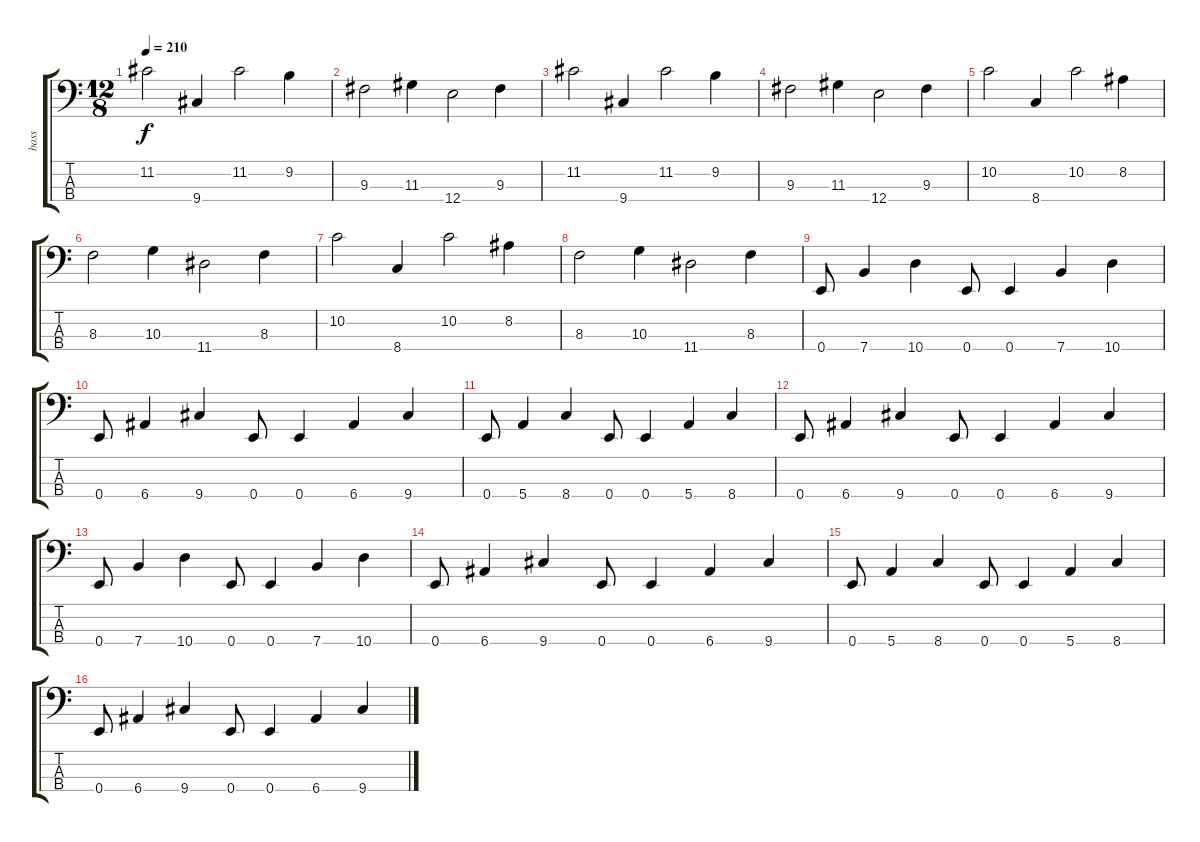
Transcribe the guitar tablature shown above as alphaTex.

\track ("bass" "bass") {instrument electricbassfinger}
\staff {score tabs}
\tuning (G2 D2 A1 E1) {hide}
\ts (12 8)
\tempo 210
\clef f4
\ks c
11.2.2{dy f} 9.4.4 11.2.2 9.2.4 |
9.3.2 11.3.4 12.4.2 9.3.4 |
11.2.2 9.4.4 11.2.2 9.2.4 |
9.3.2 11.3.4 12.4.2 9.3.4 |
10.2.2 8.4.4 10.2.2 8.2.4 |
8.3.2 10.3.4 11.4.2 8.3.4 |
10.2.2 8.4.4 10.2.2 8.2.4 |
8.3.2 10.3.4 11.4.2 8.3.4 |
0.4.8 7.4.4 10.4.4 0.4.8 0.4.4 7.4.4 10.4.4 |
0.4.8 6.4.4 9.4.4 0.4.8 0.4.4 6.4.4 9.4.4 |
0.4.8 5.4.4 8.4.4 0.4.8 0.4.4 5.4.4 8.4.4 |
0.4.8 6.4.4 9.4.4 0.4.8 0.4.4 6.4.4 9.4.4 |
0.4.8 7.4.4 10.4.4 0.4.8 0.4.4 7.4.4 10.4.4 |
0.4.8 6.4.4 9.4.4 0.4.8 0.4.4 6.4.4 9.4.4 |
0.4.8 5.4.4 8.4.4 0.4.8 0.4.4 5.4.4 8.4.4 |
0.4.8 6.4.4 9.4.4 0.4.8 0.4.4 6.4.4 9.4.4
